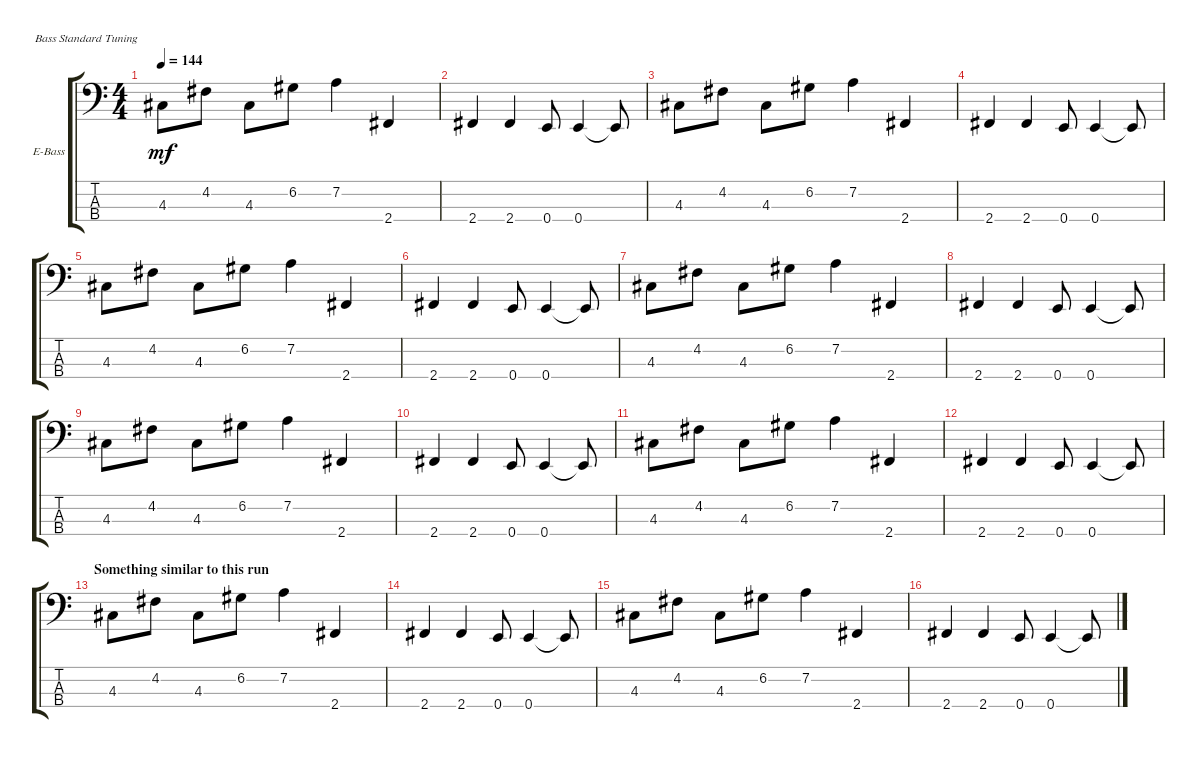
\bracketExtendMode groupsimilarinstruments
\firstSystemTrackNameOrientation horizontal
\otherSystemsTrackNameOrientation horizontal
\track ("Bass" "E-Bass") {instrument electricbassfinger}
\staff {score tabs}
\tuning (G2 D2 A1 E1)
\ts (4 4)
\tempo 144
\clef f4
\ks c
4.3.8{dy mf} 4.2.8 4.3.8 6.2.8 7.2.4 2.4.4 |
2.4.4 2.4.4 0.4.8 0.4.4 0.4{t}.8 |
4.3.8 4.2.8 4.3.8 6.2.8 7.2.4 2.4.4 |
2.4.4 2.4.4 0.4.8 0.4.4 0.4{t}.8 |
4.3.8 4.2.8 4.3.8 6.2.8 7.2.4 2.4.4 |
2.4.4 2.4.4 0.4.8 0.4.4 0.4{t}.8 |
4.3.8 4.2.8 4.3.8 6.2.8 7.2.4 2.4.4 |
2.4.4 2.4.4 0.4.8 0.4.4 0.4{t}.8 |
4.3.8 4.2.8 4.3.8 6.2.8 7.2.4 2.4.4 |
2.4.4 2.4.4 0.4.8 0.4.4 0.4{t}.8 |
4.3.8 4.2.8 4.3.8 6.2.8 7.2.4 2.4.4 |
2.4.4 2.4.4 0.4.8 0.4.4 0.4{t}.8 |
\section ("" "Something similar to this run")
4.3.8 4.2.8 4.3.8 6.2.8 7.2.4 2.4.4 |
2.4.4 2.4.4 0.4.8 0.4.4 0.4{t}.8 |
4.3.8 4.2.8 4.3.8 6.2.8 7.2.4 2.4.4 |
2.4.4 2.4.4 0.4.8 0.4.4 0.4{t}.8
